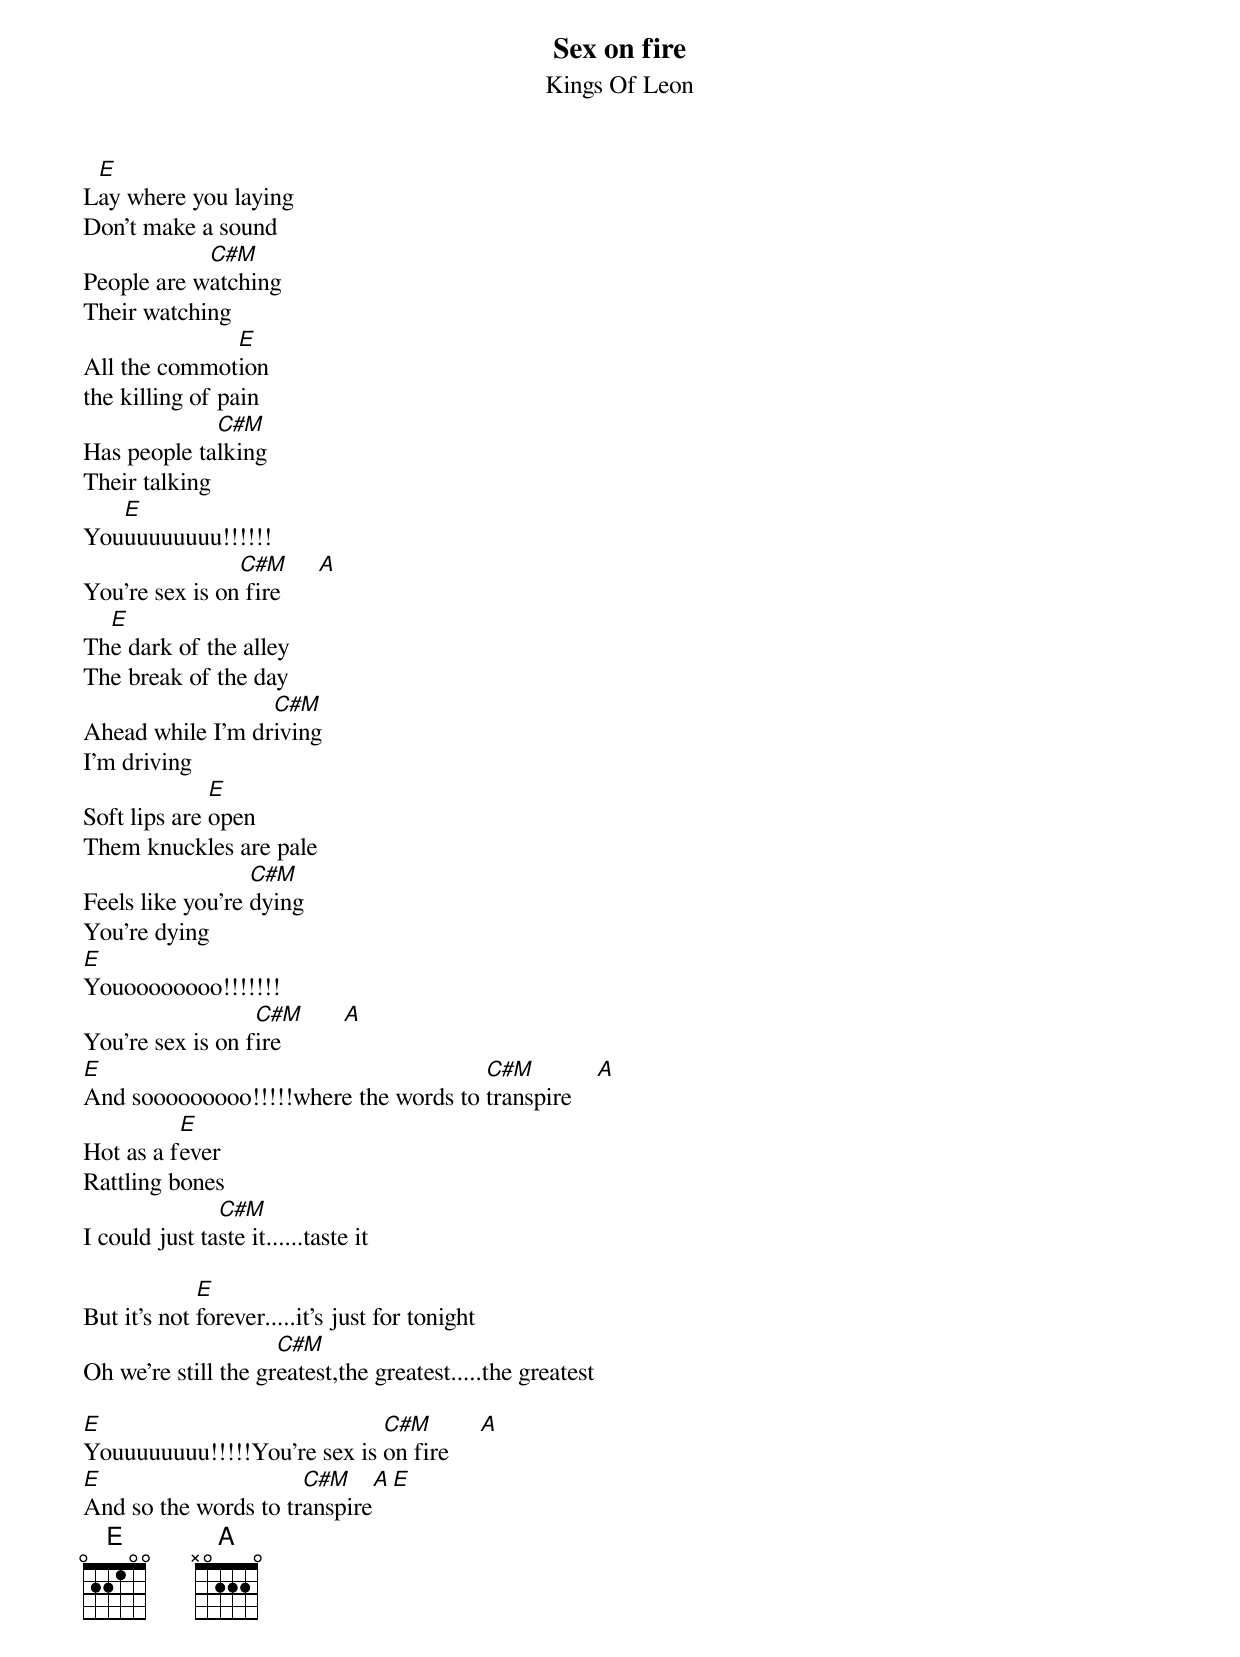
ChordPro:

{t:Sex on fire}
{st:Kings Of Leon}

L[E]ay where you laying
Don't make a sound
People are w[C#M]atching
Their watching
All the commot[E]ion
the killing of pain
Has people ta[C#M]lking
Their talking
You[E]uuuuuuuu!!!!!!
You're sex is on[C#M] fire      [A]
Th[E]e dark of the alley
The break of the day
Ahead while I'm dr[C#M]iving
I'm driving
Soft lips are [E]open
Them knuckles are pale
Feels like you're [C#M]dying
You're dying
[E]Youoooooooo!!!!!!!
You're sex is on f[C#M]ire          [A]
[E]And sooooooooo!!!!!where the words to [C#M]transpire    [A]
Hot as a f[E]ever
Rattling bones
I could just ta[C#M]ste it......taste it

But it's not [E]forever.....it's just for tonight
Oh we're still the gr[C#M]eatest,the greatest.....the greatest

[E]Youuuuuuuu!!!!!You're sex is [C#M]on fire     [A]
[E]And so the words to tr[C#M]anspire[A][E]
